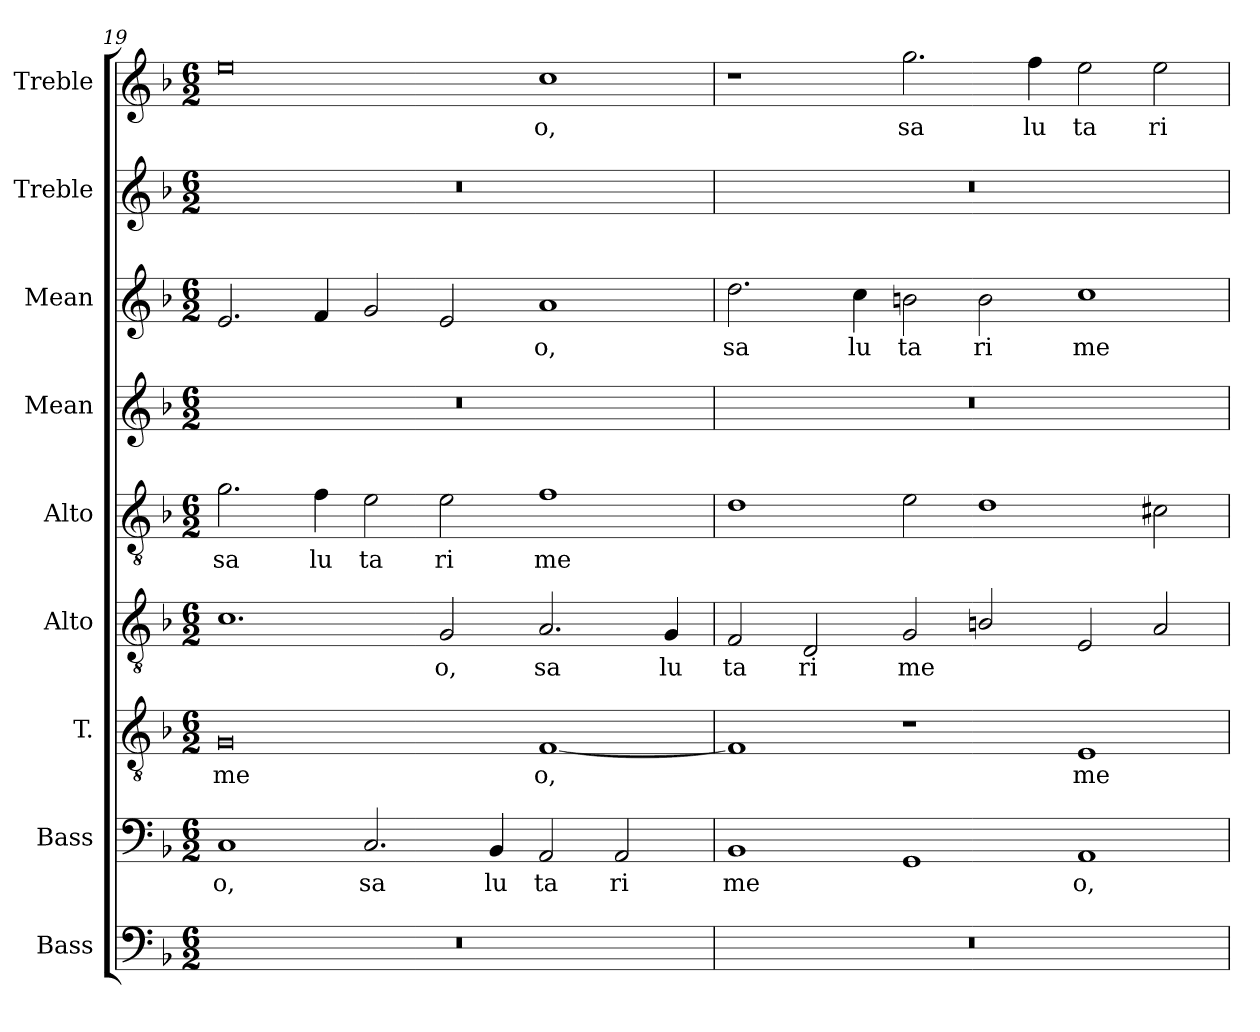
**kern	**kern	**text	**kern	**text	**kern	**text	**kern	**text	**kern	**kern	**text	**kern	**kern	**text
*part9	*part8	*part8	*part7	*part7	*part6	*part6	*part5	*part5	*part4	*part3	*part3	*part2	*part1	*part1
*staff9	*staff8	*staff8	*staff7	*staff7	*staff6	*staff6	*staff5	*staff5	*staff4	*staff3	*staff3	*staff2	*staff1	*staff1
*I"Bass	*I"Bass	*	*I"T.	*	*I"Alto	*	*I"Alto	*	*I"Mean	*I"Mean	*	*I"Treble	*I"Treble	*
*I'B.	*I'B.	*	*I'T.	*	*I'A2.	*	*I'A1.	*	*I'M.	*I'M.	*	*I'Tr.	*I'Tr.	*
!!LO:LB:g=z
*clefF4	*clefF4	*	*clefGv2	*	*clefGv2	*	*clefGv2	*	*clefG2	*clefG2	*	*clefG2	*clefG2	*
*	*	*	*ITrd7c12	*	*ITrd7c12	*	*ITrd7c12	*	*	*	*	*	*	*
*k[b-]	*k[b-]	*	*k[b-]	*	*k[b-]	*	*k[b-]	*	*k[b-]	*k[b-]	*	*k[b-]	*k[b-]	*
*F:	*F:	*	*F:	*	*F:	*	*F:	*	*F:	*F:	*	*F:	*F:	*
*M6/2	*M6/2	*	*M6/2	*	*M6/2	*	*M6/2	*	*M6/2	*M6/2	*	*M6/2	*M6/2	*
=19	=19	=19	=19	=19	=19	=19	=19	=19	=19	=19	=19	=19	=19	=19
!LO:N:vis=1	!	!	!	!	!	!	!	!	!	!	!	!	!	!
!	!	!LO:LY:b:color=#000000	!	!	!	!	!	!	!	!	!	!	!	!
!	!	!	!	!LO:LY:b:color=#000000	!	!	!	!	!	!	!	!	!	!
!	!	!	!	!	!	!	!	!LO:LY:b:color=#000000	!LO:N:vis=1	!	!	!LO:N:vis=1	!	!
0.r	1Ci	o,	0GGi	me	1.Ci	.	2.Gi\	sa	0.r	2.ei/	.	0.r	0eei	.
!	!	!	!	!	!	!	!	!LO:LY:b:color=#000000	!	!	!	!	!	!
.	.	.	.	.	.	.	4Fi\	lu	.	4fi/	.	.	.	.
!	!	!LO:LY:b:color=#000000	!	!	!	!	!	!	!	!	!	!	!	!
!	!	!	!	!	!	!	!	!LO:LY:b:color=#000000	!	!	!	!	!	!
.	2.Ci/	sa	.	.	.	.	2Ei\	ta	.	2gi/	.	.	.	.
!	!	!	!	!	!	!LO:LY:b:color=#000000	!	!	!	!	!	!	!	!
!	!	!	!	!	!	!	!	!LO:LY:b:color=#000000	!	!	!	!	!	!
.	.	.	.	.	2GGi/	o,	2Ei\	ri	.	2ei/	.	.	.	.
!	!	!LO:LY:b:color=#000000	!	!	!	!	!	!	!	!	!	!	!	!
.	4BB-i/	lu	.	.	.	.	.	.	.	.	.	.	.	.
!	!	!LO:LY:b:color=#000000	!	!	!	!	!	!	!	!	!	!	!	!
!	!	!	!	!LO:LY:b:color=#000000	!	!	!	!	!	!	!	!	!	!
!	!	!	!	!	!	!LO:LY:b:color=#000000	!	!	!	!	!	!	!	!
!	!	!	!	!	!	!	!	!LO:LY:b:color=#000000	!	!	!	!	!	!
!	!	!	!	!	!	!	!	!	!	!	!LO:LY:b:color=#000000	!	!	!
!	!	!	!	!	!	!	!	!	!	!	!	!	!	!LO:LY:b:color=#000000
.	2AAi/	ta	[<1FFi	o,	2.AAi/	sa	1Fi	me	.	1ai	o,	.	1cci	o,
!	!	!LO:LY:b:color=#000000	!	!	!	!	!	!	!	!	!	!	!	!
.	2AAi/	ri	.	.	.	.	.	.	.	.	.	.	.	.
!	!	!	!	!	!	!LO:LY:b:color=#000000	!	!	!	!	!	!	!	!
.	.	.	.	.	4GGi/	lu	.	.	.	.	.	.	.	.
=20	=20	=20	=20	=20	=20	=20	=20	=20	=20	=20	=20	=20	=20	=20
!LO:N:vis=1	!	!	!	!	!	!	!	!	!	!	!	!	!	!
!	!	!LO:LY:b:color=#000000	!	!	!	!	!	!	!	!	!	!	!	!
!	!	!	!	!	!	!LO:LY:b:color=#000000	!	!	!LO:N:vis=1	!	!	!	!	!
!	!	!	!	!	!	!	!	!	!	!	!LO:LY:b:color=#000000	!LO:N:vis=1	!	!
0.r	1BB-i	me	1FFi]	.	2FFi/	ta	1Di	.	0.r	2.ddi\	sa	0.r	1r	.
!	!	!	!	!	!	!LO:LY:b:color=#000000	!	!	!	!	!	!	!	!
.	.	.	.	.	2DDi/	ri	.	.	.	.	.	.	.	.
!	!	!	!	!	!	!	!	!	!	!	!LO:LY:b:color=#000000	!	!	!
.	.	.	.	.	.	.	.	.	.	4cci\	lu	.	.	.
!	!	!	!	!	!	!LO:LY:b:color=#000000	!	!	!	!	!	!	!	!
!	!	!	!	!	!	!	!	!	!	!	!LO:LY:b:color=#000000	!	!	!
!	!	!	!	!	!	!	!	!	!	!	!	!	!	!LO:LY:b:color=#000000
.	1GGi	.	1r	.	2GGi/	me	2Ei\	.	.	2bni\	ta	.	2.ggi\	sa
!	!	!	!	!	!	!	!	!	!	!	!LO:LY:b:color=#000000	!	!	!
.	.	.	.	.	2BBni/	.	1Di	.	.	2bi\	ri	.	.	.
!	!	!	!	!	!	!	!	!	!	!	!	!	!	!LO:LY:b:color=#000000
.	.	.	.	.	.	.	.	.	.	.	.	.	4ffi\	lu
!	!	!LO:LY:b:color=#000000	!	!	!	!	!	!	!	!	!	!	!	!
!	!	!	!	!LO:LY:b:color=#000000	!	!	!	!	!	!	!	!	!	!
!	!	!	!	!	!	!	!	!	!	!	!LO:LY:b:color=#000000	!	!	!
!	!	!	!	!	!	!	!	!	!	!	!	!	!	!LO:LY:b:color=#000000
.	1AAi	o,	1EEi	me	2EEi/	.	.	.	.	1cci	me	.	2eei\	ta
!	!	!	!	!	!	!	!	!	!	!	!	!	!	!LO:LY:b:color=#000000
.	.	.	.	.	2AAi/	.	2C#Xi\	.	.	.	.	.	2eei\	ri
=	=	=	=	=	=	=	=	=	=	=	=	=	=	=
*-	*-	*-	*-	*-	*-	*-	*-	*-	*-	*-	*-	*-	*-	*-
